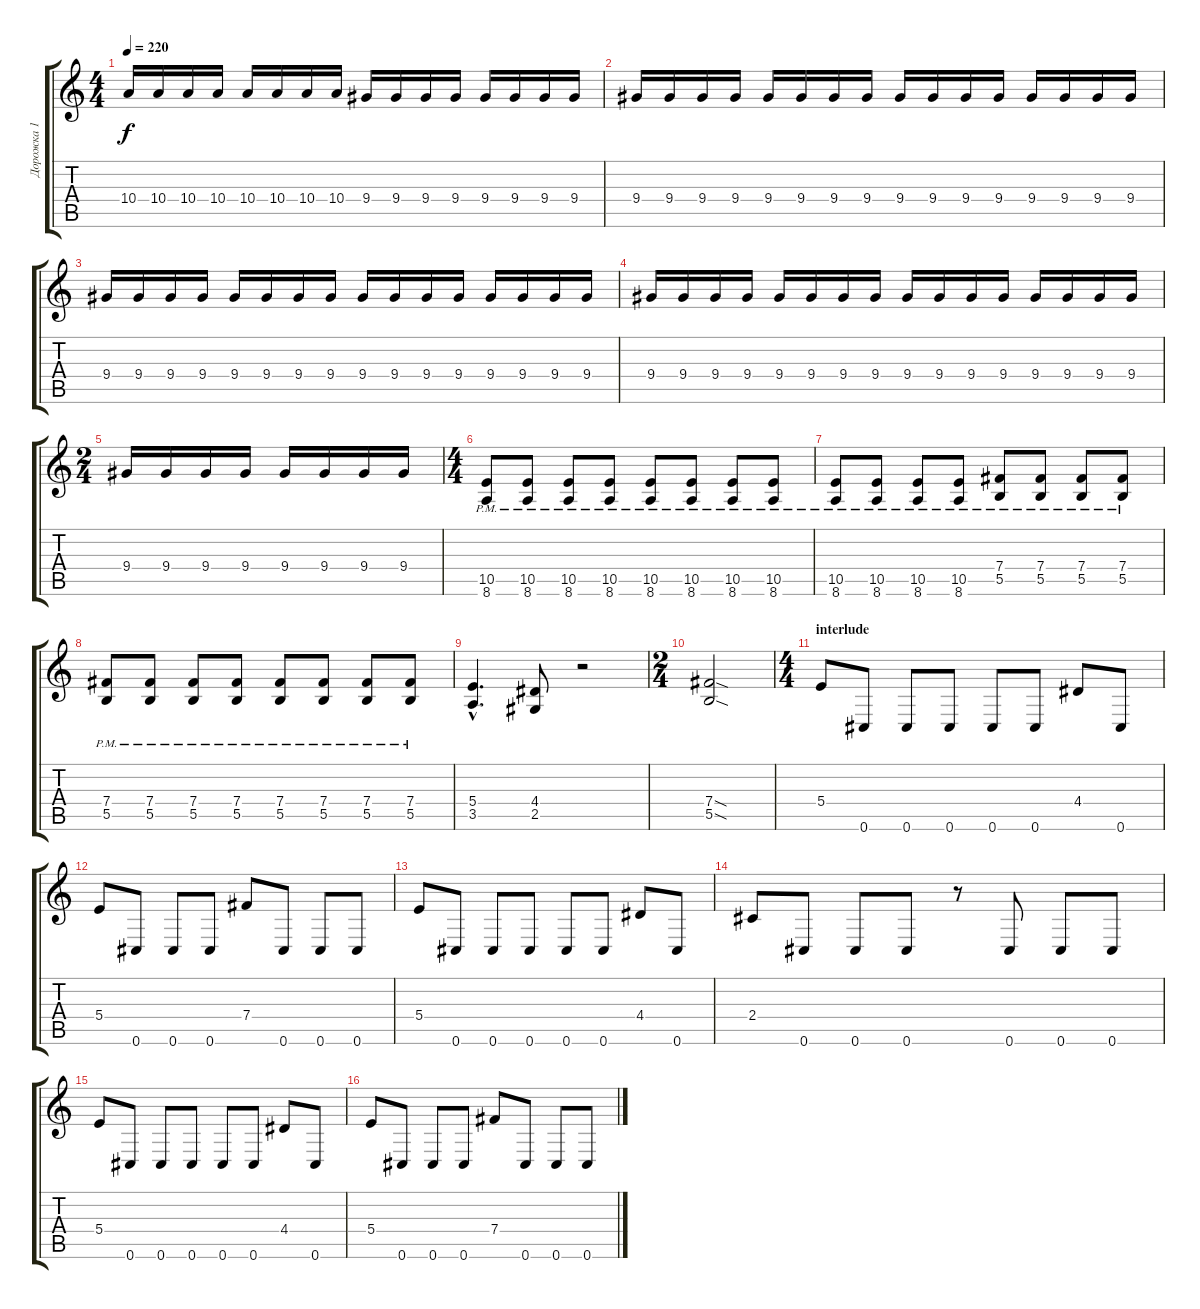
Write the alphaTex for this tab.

\track ("Дорожка 1" "Дорожка 1") {instrument distortionguitar}
\staff {score tabs}
\tuning (Db4 Ab3 E3 B2 Gb2 Db2) {hide}
\ts (4 4)
\tempo 220
\clef g2
\ks c
10.4.16{dy f} 10.4.16 10.4.16 10.4.16 10.4.16 10.4.16 10.4.16 10.4.16 9.4.16 9.4.16 9.4.16 9.4.16 9.4.16 9.4.16 9.4.16 9.4.16 |
9.4.16 9.4.16 9.4.16 9.4.16 9.4.16 9.4.16 9.4.16 9.4.16 9.4.16 9.4.16 9.4.16 9.4.16 9.4.16 9.4.16 9.4.16 9.4.16 |
9.4.16 9.4.16 9.4.16 9.4.16 9.4.16 9.4.16 9.4.16 9.4.16 9.4.16 9.4.16 9.4.16 9.4.16 9.4.16 9.4.16 9.4.16 9.4.16 |
9.4.16 9.4.16 9.4.16 9.4.16 9.4.16 9.4.16 9.4.16 9.4.16 9.4.16 9.4.16 9.4.16 9.4.16 9.4.16 9.4.16 9.4.16 9.4.16 |
\ts (2 4)
9.4.16 9.4.16 9.4.16 9.4.16 9.4.16 9.4.16 9.4.16 9.4.16 |
\ts (4 4)
(10.5{pm} 8.6{pm}).8 (10.5{pm} 8.6{pm}).8 (10.5{pm} 8.6{pm}).8 (10.5{pm} 8.6{pm}).8 (10.5{pm} 8.6{pm}).8 (10.5{pm} 8.6{pm}).8 (10.5{pm} 8.6{pm}).8 (10.5{pm} 8.6{pm}).8 |
(10.5{pm} 8.6{pm}).8 (10.5{pm} 8.6{pm}).8 (10.5{pm} 8.6{pm}).8 (10.5{pm} 8.6{pm}).8 (7.4{pm} 5.5{pm}).8 (7.4{pm} 5.5{pm}).8 (7.4{pm} 5.5{pm}).8 (7.4{pm} 5.5{pm}).8 |
(7.4{pm} 5.5{pm}).8 (7.4{pm} 5.5{pm}).8 (7.4{pm} 5.5{pm}).8 (7.4{pm} 5.5{pm}).8 (7.4{pm} 5.5{pm}).8 (7.4{pm} 5.5{pm}).8 (7.4{pm} 5.5{pm}).8 (7.4{pm} 5.5{pm}).8 |
(5.4{hac} 3.5{hac}).4{d} (4.4 2.5).8 r.2 |
\ts (2 4)
(7.4{sod} 5.5{sod}).2 |
\ts (4 4)
\section ("" "interlude")
5.4.8 0.6.8 0.6.8 0.6.8 0.6.8 0.6.8 4.4.8 0.6.8 |
5.4.8 0.6.8 0.6.8 0.6.8 7.4.8 0.6.8 0.6.8 0.6.8 |
5.4.8 0.6.8 0.6.8 0.6.8 0.6.8 0.6.8 4.4.8 0.6.8 |
2.4.8 0.6.8 0.6.8 0.6.8 r.8 0.6.8 0.6.8 0.6.8 |
5.4.8 0.6.8 0.6.8 0.6.8 0.6.8 0.6.8 4.4.8 0.6.8 |
5.4.8 0.6.8 0.6.8 0.6.8 7.4.8 0.6.8 0.6.8 0.6.8
